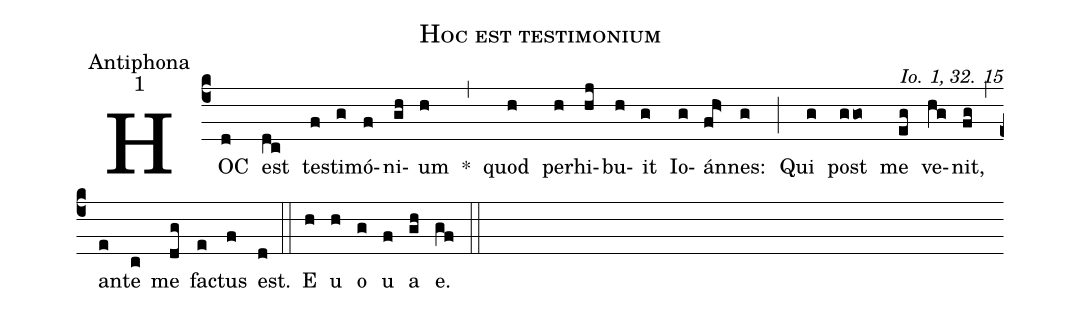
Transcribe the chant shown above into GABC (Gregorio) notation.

name:Hoc est testimonium;
office-part:Antiphona;
mode:1;
commentary:Io. 1, 32. 15;
%%
(c4) HOC(d) est(dc) te(f)sti(g)mó(f)ni(gh)um(h) *(,) quod(h) per(h)hi(hj)bu(h)it(g) Io(g)án(fh>)nes:(g) (;) Qui(g) post(g!/go) me(eg) ve(hg)nit,(fg) (,) an(e)te(c) me(dg) fac(e)tus(f) est.(d) (::) E(h) u(h) o(g) u(f) a(gh) e.(gf) (::)
